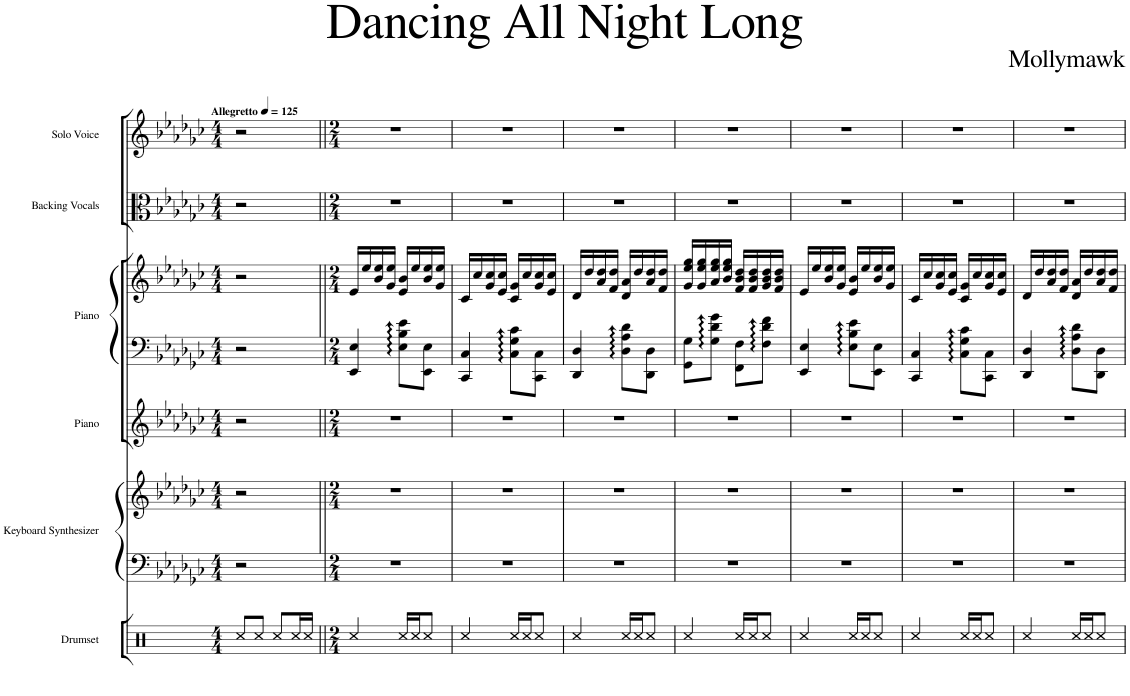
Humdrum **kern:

**kern	**kern	**kern	**kern	**kern	**kern	**kern	**kern
*part6	*part5	*part5	*part4	*part3	*part3	*part2	*part1
*staff8	*staff7	*staff6	*staff5	*staff4	*staff3	*staff2	*staff1
*I"Drumset	*I"Keyboard Synthesizer	*	*I"Piano	*I"Piano	*	*I"Backing Vocals	*I"Solo Voice
*I'Drs.	*I'Synth.	*	*I'Pno.	*I'Pno.	*	*I'B. Vo.	*I'S.Vo.
*clefX	*clefF4	*clefG2	*clefG2	*clefF4	*clefG2	*clefC3	*clefG2
*k[]	*k[b-e-a-d-g-c-]	*k[b-e-a-d-g-c-]	*k[b-e-a-d-g-c-]	*k[b-e-a-d-g-c-]	*k[b-e-a-d-g-c-]	*k[b-e-a-d-g-c-]	*k[b-e-a-d-g-c-]
*M4/4	*M4/4	*M4/4	*M4/4	*M4/4	*M4/4	*M4/4	*M4/4
*MM125	*MM125	*MM125	*MM125	*MM125	*MM125	*MM125	*MM125
=	=	=	=	=	=	=	=
!	!	!	!	!	!	!	!LO:TX:a:B:t=Allegretto
8Rcc/L	2r	2r	2r	2r	2r	2r	2r
8Rcc/J	.	.	.	.	.	.	.
8Rcc/L	.	.	.	.	.	.	.
16Rcc/L	.	.	.	.	.	.	.
16Rcc/JJ	.	.	.	.	.	.	.
=1||	=1||	=1||	=1||	=1||	=1||	=1||	=1||
*M2/4	*M2/4	*M2/4	*M2/4	*M2/4	*M2/4	*M2/4	*M2/4
4Rcc/	2r	2r	2r	4EE-/ 4E-/	16e-/LL	2r	2r
.	.	.	.	.	16ee-/	.	.
.	.	.	.	.	16b-/ 16ee-/	.	.
.	.	.	.	.	16g-/ 16ee-/JJ	.	.
16Rcc/LL	.	.	.	8E-\ 8B-\ 8e-\L	16e-/ 16b-/LL	.	.
16Rcc/J	.	.	.	.	16ee-/	.	.
8Rcc/J	.	.	.	8EE-\ 8E-\J	16b-/ 16ee-/	.	.
.	.	.	.	.	16g-/ 16ee-/JJ	.	.
=2	=2	=2	=2	=2	=2	=2	=2
4Rcc/	2r	2r	2r	4CC-/ 4C-/	16c-/LL	2r	2r
.	.	.	.	.	16cc-/	.	.
.	.	.	.	.	16g-/ 16cc-/	.	.
.	.	.	.	.	16e-/ 16cc-/JJ	.	.
16Rcc/LL	.	.	.	8C-\ 8G-\ 8c-\L	16c-/ 16g-/LL	.	.
16Rcc/J	.	.	.	.	16cc-/	.	.
8Rcc/J	.	.	.	8CC-\ 8C-\J	16g-/ 16cc-/	.	.
.	.	.	.	.	16e-/ 16cc-/JJ	.	.
=3	=3	=3	=3	=3	=3	=3	=3
4Rcc/	2r	2r	2r	4DD-/ 4D-/	16d-/LL	2r	2r
.	.	.	.	.	16dd-/	.	.
.	.	.	.	.	16a-/ 16dd-/	.	.
.	.	.	.	.	16f/ 16dd-/JJ	.	.
16Rcc/LL	.	.	.	8D-\ 8A-\ 8d-\L	16d-/ 16a-/LL	.	.
16Rcc/J	.	.	.	.	16dd-/	.	.
8Rcc/J	.	.	.	8DD-\ 8D-\J	16a-/ 16dd-/	.	.
.	.	.	.	.	16f/ 16dd-/JJ	.	.
=4	=4	=4	=4	=4	=4	=4	=4
4Rcc/	2r	2r	2r	8GG-\ 8G-\L	16g-/ 16ee-/ 16gg-/LL	2r	2r
.	.	.	.	.	16g-/ 16ee-/ 16gg-/	.	.
.	.	.	.	8G-\ 8d-\ 8g-\J	16a-/ 16ee-/ 16gg-/	.	.
.	.	.	.	.	16b-/ 16ee-/ 16gg-/JJ	.	.
16Rcc/LL	.	.	.	8FF\ 8F\L	16f/ 16b-/ 16dd-/LL	.	.
16Rcc/J	.	.	.	.	16f/ 16b-/ 16dd-/	.	.
8Rcc/J	.	.	.	8F\ 8d-\ 8f\J	16g-/ 16b-/ 16dd-/	.	.
.	.	.	.	.	16f/ 16b-/ 16dd-/JJ	.	.
=5	=5	=5	=5	=5	=5	=5	=5
4Rcc/	2r	2r	2r	4EE-/ 4E-/	16e-/LL	2r	2r
.	.	.	.	.	16ee-/	.	.
.	.	.	.	.	16b-/ 16ee-/	.	.
.	.	.	.	.	16g-/ 16ee-/JJ	.	.
16Rcc/LL	.	.	.	8E-\ 8B-\ 8e-\L	16e-/ 16b-/LL	.	.
16Rcc/J	.	.	.	.	16ee-/	.	.
8Rcc/J	.	.	.	8EE-\ 8E-\J	16b-/ 16ee-/	.	.
.	.	.	.	.	16g-/ 16ee-/JJ	.	.
=6	=6	=6	=6	=6	=6	=6	=6
4Rcc/	2r	2r	2r	4CC-/ 4C-/	16c-/LL	2r	2r
.	.	.	.	.	16cc-/	.	.
.	.	.	.	.	16g-/ 16cc-/	.	.
.	.	.	.	.	16e-/ 16cc-/JJ	.	.
16Rcc/LL	.	.	.	8C-\ 8G-\ 8c-\L	16c-/ 16g-/LL	.	.
16Rcc/J	.	.	.	.	16cc-/	.	.
8Rcc/J	.	.	.	8CC-\ 8C-\J	16g-/ 16cc-/	.	.
.	.	.	.	.	16e-/ 16cc-/JJ	.	.
=7	=7	=7	=7	=7	=7	=7	=7
4Rcc/	2r	2r	2r	4DD-/ 4D-/	16d-/LL	2r	2r
.	.	.	.	.	16dd-/	.	.
.	.	.	.	.	16a-/ 16dd-/	.	.
.	.	.	.	.	16f/ 16dd-/JJ	.	.
16Rcc/LL	.	.	.	8D-\ 8A-\ 8d-\L	16d-/ 16a-/LL	.	.
16Rcc/J	.	.	.	.	16dd-/	.	.
8Rcc/J	.	.	.	8DD-\ 8D-\J	16a-/ 16dd-/	.	.
.	.	.	.	.	16f/ 16dd-/JJ	.	.
=	=	=	=	=	=	=	=
*-	*-	*-	*-	*-	*-	*-	*-
